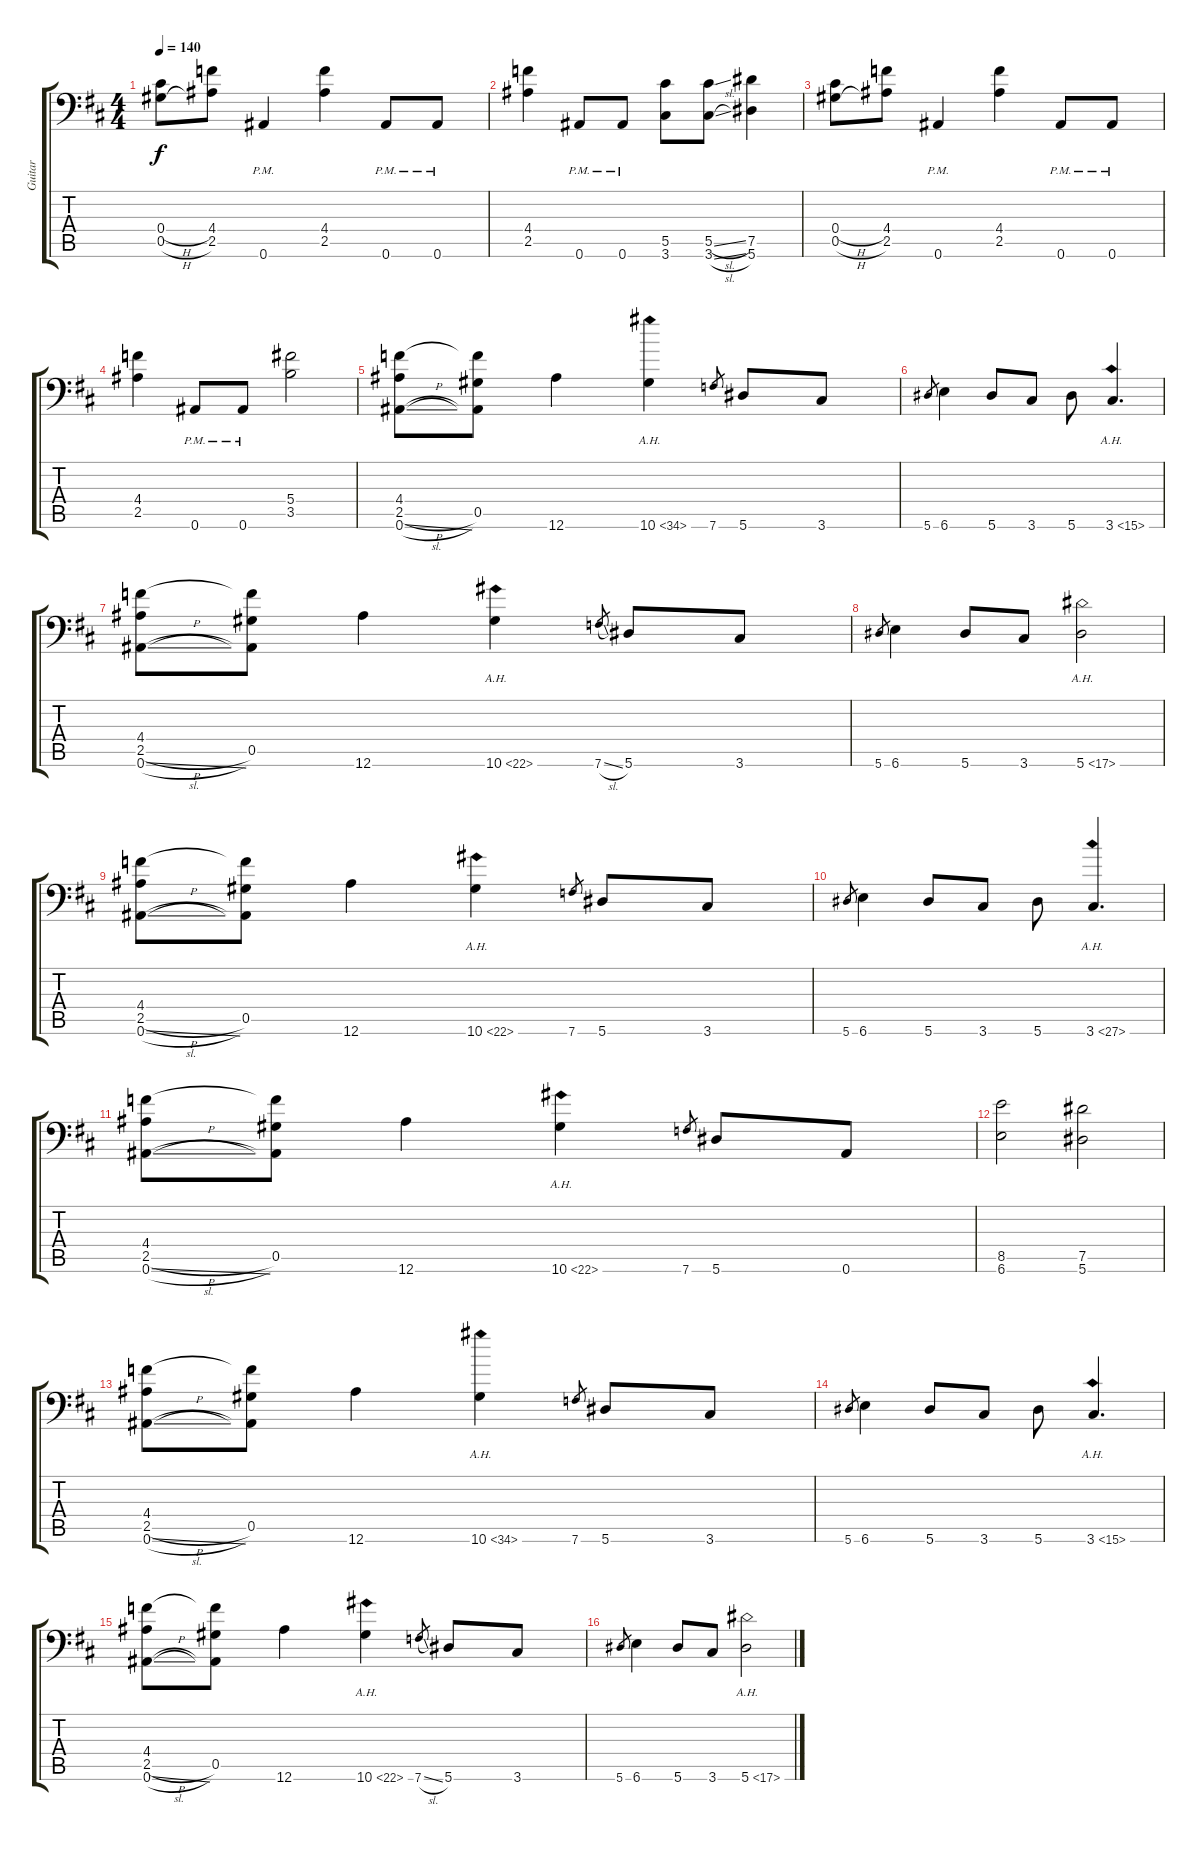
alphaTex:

\track ("Guitar" "Guitar") {instrument distortionguitar}
\staff {score tabs}
\tuning (Eb4 Bb3 Gb3 Db3 Ab2 Bb1) {hide}
\ts (4 4)
\tempo 140
\clef f4
\ks d
(0.4{h} 0.5{h}).8{dy f} (4.4 2.5).8 0.6{pm}.4 (4.4 2.5).4 0.6{pm}.8 0.6{pm}.8 |
(4.4 2.5).4 0.6{pm}.8 0.6{pm}.8 (5.5 3.6).8 (5.5{sl} 3.6{sl}).8 (7.5 5.6).4 |
(0.4{h} 0.5{h}).8 (4.4 2.5).8 0.6{pm}.4 (4.4 2.5).4 0.6{pm}.8 0.6{pm}.8 |
(4.4 2.5).4 0.6{pm}.8 0.6{pm}.8 (5.4 3.5).2 |
(4.4 2.5{h} 0.6{sl}).8 (4.4{t} 0.5 0.6{t}).8 12.6.4 10.6{ah 24}.4 7.6.8{gr} 5.6.8 3.6.8 |
5.6.8{gr} 6.6.4 5.6.8 3.6.8 5.6.8 3.6{ah 12}.4{d} |
(4.4 2.5{h} 0.6{sl}).8 (4.4{t} 0.5 0.6{t}).8 12.6.4 10.6{ah 12}.4 7.6{sl}.8{gr} 5.6.8 3.6.8 |
5.6.8{gr} 6.6.4 5.6.8 3.6.8 5.6{ah 12}.2 |
(4.4 2.5{h} 0.6{sl}).8 (4.4{t} 0.5 0.6{t}).8 12.6.4 10.6{ah 12}.4 7.6.8{gr} 5.6.8 3.6.8 |
5.6.8{gr} 6.6.4 5.6.8 3.6.8 5.6.8 3.6{ah 24}.4{d} |
(4.4 2.5{h} 0.6{sl}).8 (4.4{t} 0.5 0.6{t}).8 12.6.4 10.6{ah 12}.4 7.6.8{gr} 5.6.8 0.6.8 |
(8.5 6.6).2 (7.5 5.6).2 |
(4.4 2.5{h} 0.6{sl}).8 (4.4{t} 0.5 0.6{t}).8 12.6.4 10.6{ah 24}.4 7.6.8{gr} 5.6.8 3.6.8 |
5.6.8{gr} 6.6.4 5.6.8 3.6.8 5.6.8 3.6{ah 12}.4{d} |
(4.4 2.5{h} 0.6{sl}).8 (4.4{t} 0.5 0.6{t}).8 12.6.4 10.6{ah 12}.4 7.6{sl}.8{gr} 5.6.8 3.6.8 |
5.6.8{gr} 6.6.4 5.6.8 3.6.8 5.6{ah 12}.2
